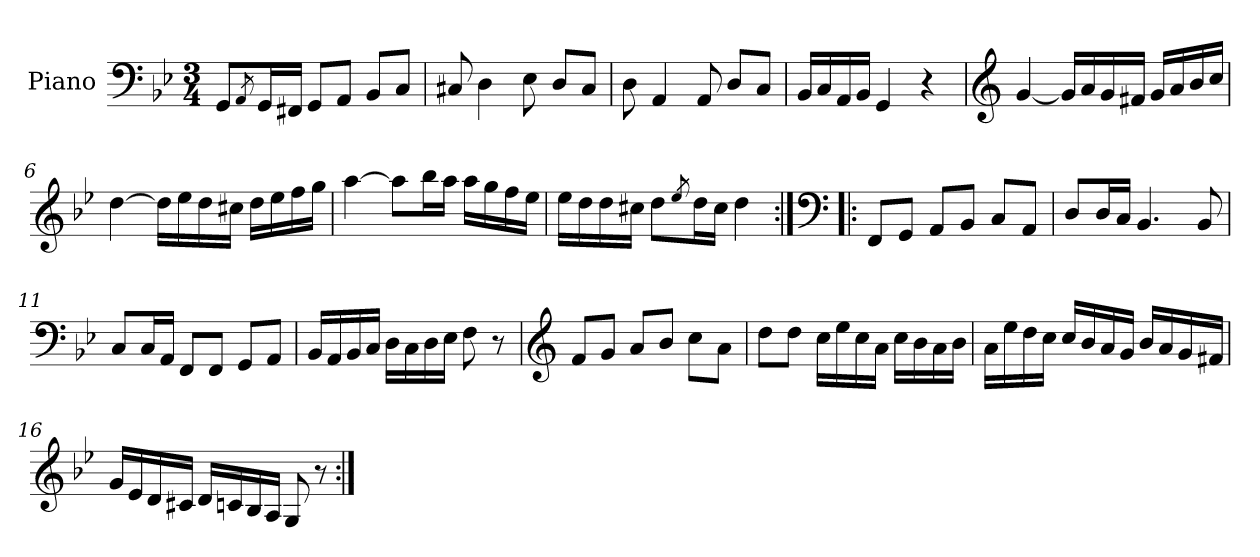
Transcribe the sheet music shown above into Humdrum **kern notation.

**kern
*part1
*staff1
*I"Piano
*I'Pno.
*clefF4
*k[b-e-]
*M3/4
=1
8GG/L
8qAA/
16GG/L
16FF#X/JJ
8GG/L
8AA/J
8BB-/L
8C/J
=2
8C#X/
4D\
8E-\
8D/L
8C#/J
=3
8D\
4AA/
8AA/
8D/L
8C/J
=4
16BB-/LL
16C/
16AA/
16BB-/JJ
4GG/
4r
=5
*clefG2
[4g/
16g/LL]
16a/
16g/
16f#X/JJ
16g/LL
16a/
16b-/
16cc/JJ
=6
[4dd\
16dd\LL]
16ee-\
16dd\
16cc#X\JJ
16dd\LL
16ee-\
16ff\
16gg\JJ
=7
[4aa\
8aa\L]
16bb-\L
16aa\JJ
16aa\LL
16gg\
16ff\
16ee-\JJ
=8
16ee-\LL
16dd\
16dd\
16cc#X\JJ
8dd\L
8qee-/
16dd\L
16cc#\JJ
4dd\
=9:|!|:
*clefF4
8FF/L
8GG/J
8AA/L
8BB-/J
8C/L
8AA/J
=10
8D/L
16D/L
16C/JJ
4.BB-/
8BB-/
=11
8C/L
16C/L
16AA/JJ
8FF/L
8FF/J
8GG/L
8AA/J
=12
16BB-/LL
16AA/
16BB-/
16C/JJ
16D\LL
16C\
16D\
16E-\JJ
8F\
8r
=13
*clefG2
8f/L
8g/J
8a/L
8b-/J
8cc\L
8a\J
=14
8dd\L
8dd\J
16cc\LL
16ee-\
16cc\
16a\JJ
16cc\LL
16b-\
16a\
16b-\JJ
=15
16a\LL
16ee-\
16dd\
16cc\JJ
16cc/LL
16b-/
16a/
16g/JJ
16b-/LL
16a/
16g/
16f#X/JJ
=16
16g/LL
16e-/
16d/
16c#X/JJ
16d/LL
16cn/
16B-/
16A/JJ
8G/
8r
=:|!
*-
